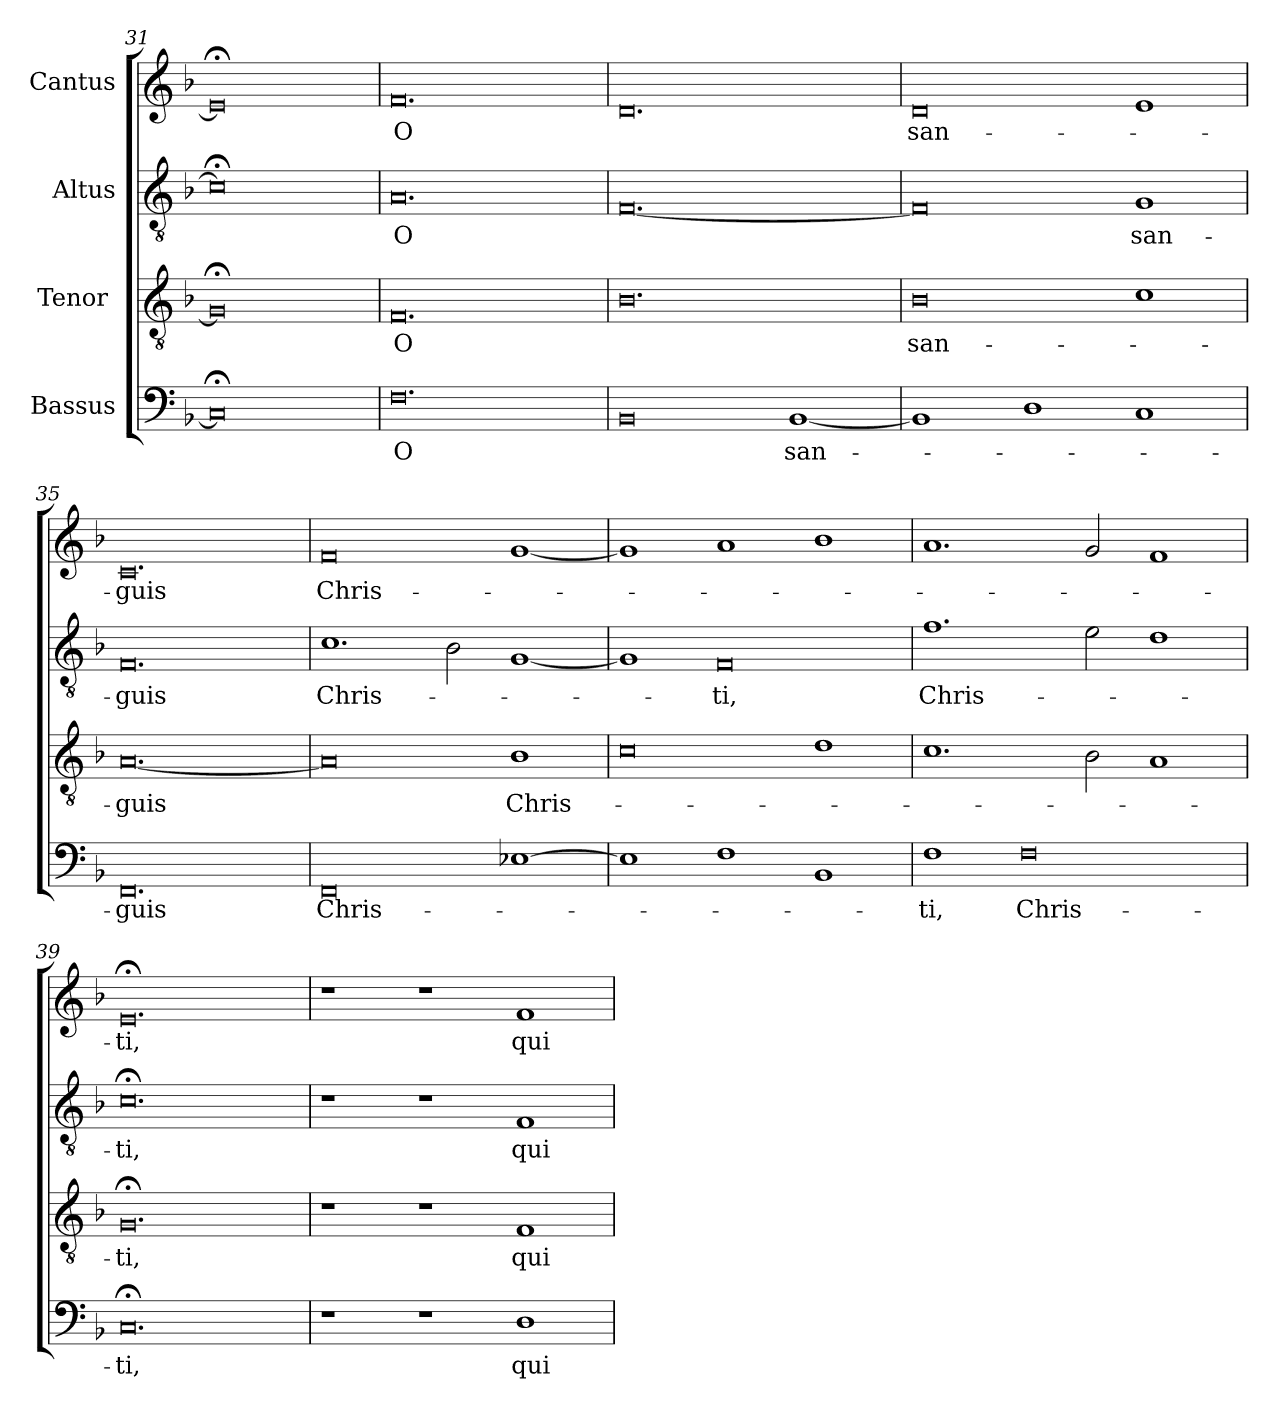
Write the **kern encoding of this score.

**kern	**text	**kern	**text	**kern	**text	**kern	**text
*part4	*part4	*part3	*part3	*part2	*part2	*part1	*part1
*staff4	*staff4	*staff3	*staff3	*staff2	*staff2	*staff1	*staff1
*I"Bassus	*	*I"Tenor 	*	*I"Altus	*	*I"Cantus	*
*clefF4	*	*clefGv2	*	*clefGv2	*	*clefG2	*
*k[b-]	*	*k[b-]	*	*k[b-]	*	*k[b-]	*
*F:	*	*F:	*	*F:	*	*F:	*
=31	=31	=31	=31	=31	=31	=31	=31
0C;</]	.	0G;</]	.	0c;<\]	.	0e;</]	.
=32	=32	=32	=32	=32	=32	=32	=32
0.F\	O	0.F/	O	0.A/	O	0.f/	O
=33	=33	=33	=33	=33	=33	=33	=33
0BB-/	.	0.B-\	.	[0.F/	.	0.d/	.
[1BB-/	san-	.	.	.	.	.	.
=34	=34	=34	=34	=34	=34	=34	=34
1BB-/]	.	0B-\	san-	0F/]	.	0d/	san-
1D\	.	.	.	.	.	.	.
1C/	.	1c\	.	1G/	san-	1e/	.
=35	=35	=35	=35	=35	=35	=35	=35
0.FF/	-guis	[0.A/	-guis	0.F/	-guis	0.c/	-guis
=36	=36	=36	=36	=36	=36	=36	=36
0FF/	Chris-	0A/]	.	1.c\	Chris-	0f/	Chris-
.	.	.	.	2B-\	.	.	.
[1E-X\	.	1B-\	Chris-	[1G/	.	[1g/	.
=37	=37	=37	=37	=37	=37	=37	=37
1E-\]	.	0c\	.	1G/]	.	1g/]	.
1F\	.	.	.	0F/	-ti,	1a/	.
1BB-/	.	1d\	.	.	.	1b-\	.
=38	=38	=38	=38	=38	=38	=38	=38
!	!	!	!	!	!LO:LY:i	!	!
1F\	-ti,	1.c\	.	1.f\	Chris-	1.a/	.
!	!LO:LY:i	!	!	!	!	!	!
0F\	Chris-	.	.	.	.	.	.
.	.	2B-\	.	2e\	.	2g/	.
.	.	1A/	.	1d\	.	1f/	.
=39	=39	=39	=39	=39	=39	=39	=39
!	!LO:LY:i	!	!	!	!LO:LY:i	!	!
0.C;</	-ti,	0.G;</	-ti,	0.c;<\	-ti,	0.e;</	-ti,
!!LO:LB:g=z
=40	=40	=40	=40	=40	=40	=40	=40
1r	.	1r	.	1r	.	1r	.
1r	.	1r	.	1r	.	1r	.
1D\	qui	1F/	qui	1F/	qui	1f/	qui
=	=	=	=	=	=	=	=
*-	*-	*-	*-	*-	*-	*-	*-
